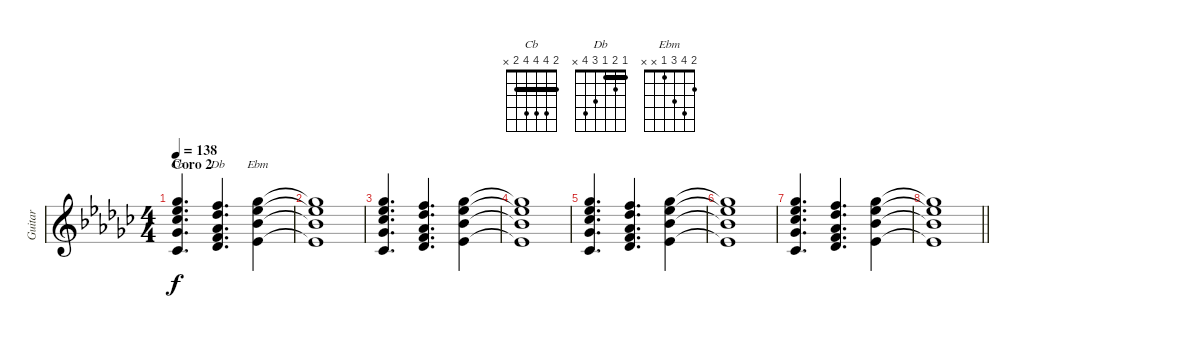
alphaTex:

\track ("Guitar" "Guitar") {instrument acousticguitarsteel}
\staff {score}
\tuning (E4 B3 G3 D3 A2 E2) {hide}
\chord ("Cb" 2 4 4 4 2 x) {barre 2}
\chord ("Db" 1 2 1 3 4 x) {barre 1}
\chord ("Ebm" 2 4 3 1 x x)
\ts (4 4)
\section ("" "Coro 2")
\tempo 138
\clef g2
\ks gb
(2.1 4.2 4.3 4.4 2.5).4{d ch "Cb" dy f} (1.1 2.2 1.3 3.4 4.5).4{d ch "Db"} (2.1 4.2 3.3 1.4).4{ch "Ebm"} |
(2.1{t} 4.2{t} 3.3{t} 1.4{t}).1 |
(2.1 4.2 4.3 4.4 2.5).4{d} (1.1 2.2 1.3 3.4 4.5).4{d} (2.1 4.2 3.3 1.4).4 |
(2.1{t} 4.2{t} 3.3{t} 1.4{t}).1 |
(2.1 4.2 4.3 4.4 2.5).4{d} (1.1 2.2 1.3 3.4 4.5).4{d} (2.1 4.2 3.3 1.4).4 |
(2.1{t} 4.2{t} 3.3{t} 1.4{t}).1 |
(2.1 4.2 4.3 4.4 2.5).4{d} (1.1 2.2 1.3 3.4 4.5).4{d} (2.1 4.2 3.3 1.4).4 |
\barLineRight lightlight
(2.1{t} 4.2{t} 3.3{t} 1.4{t}).1
